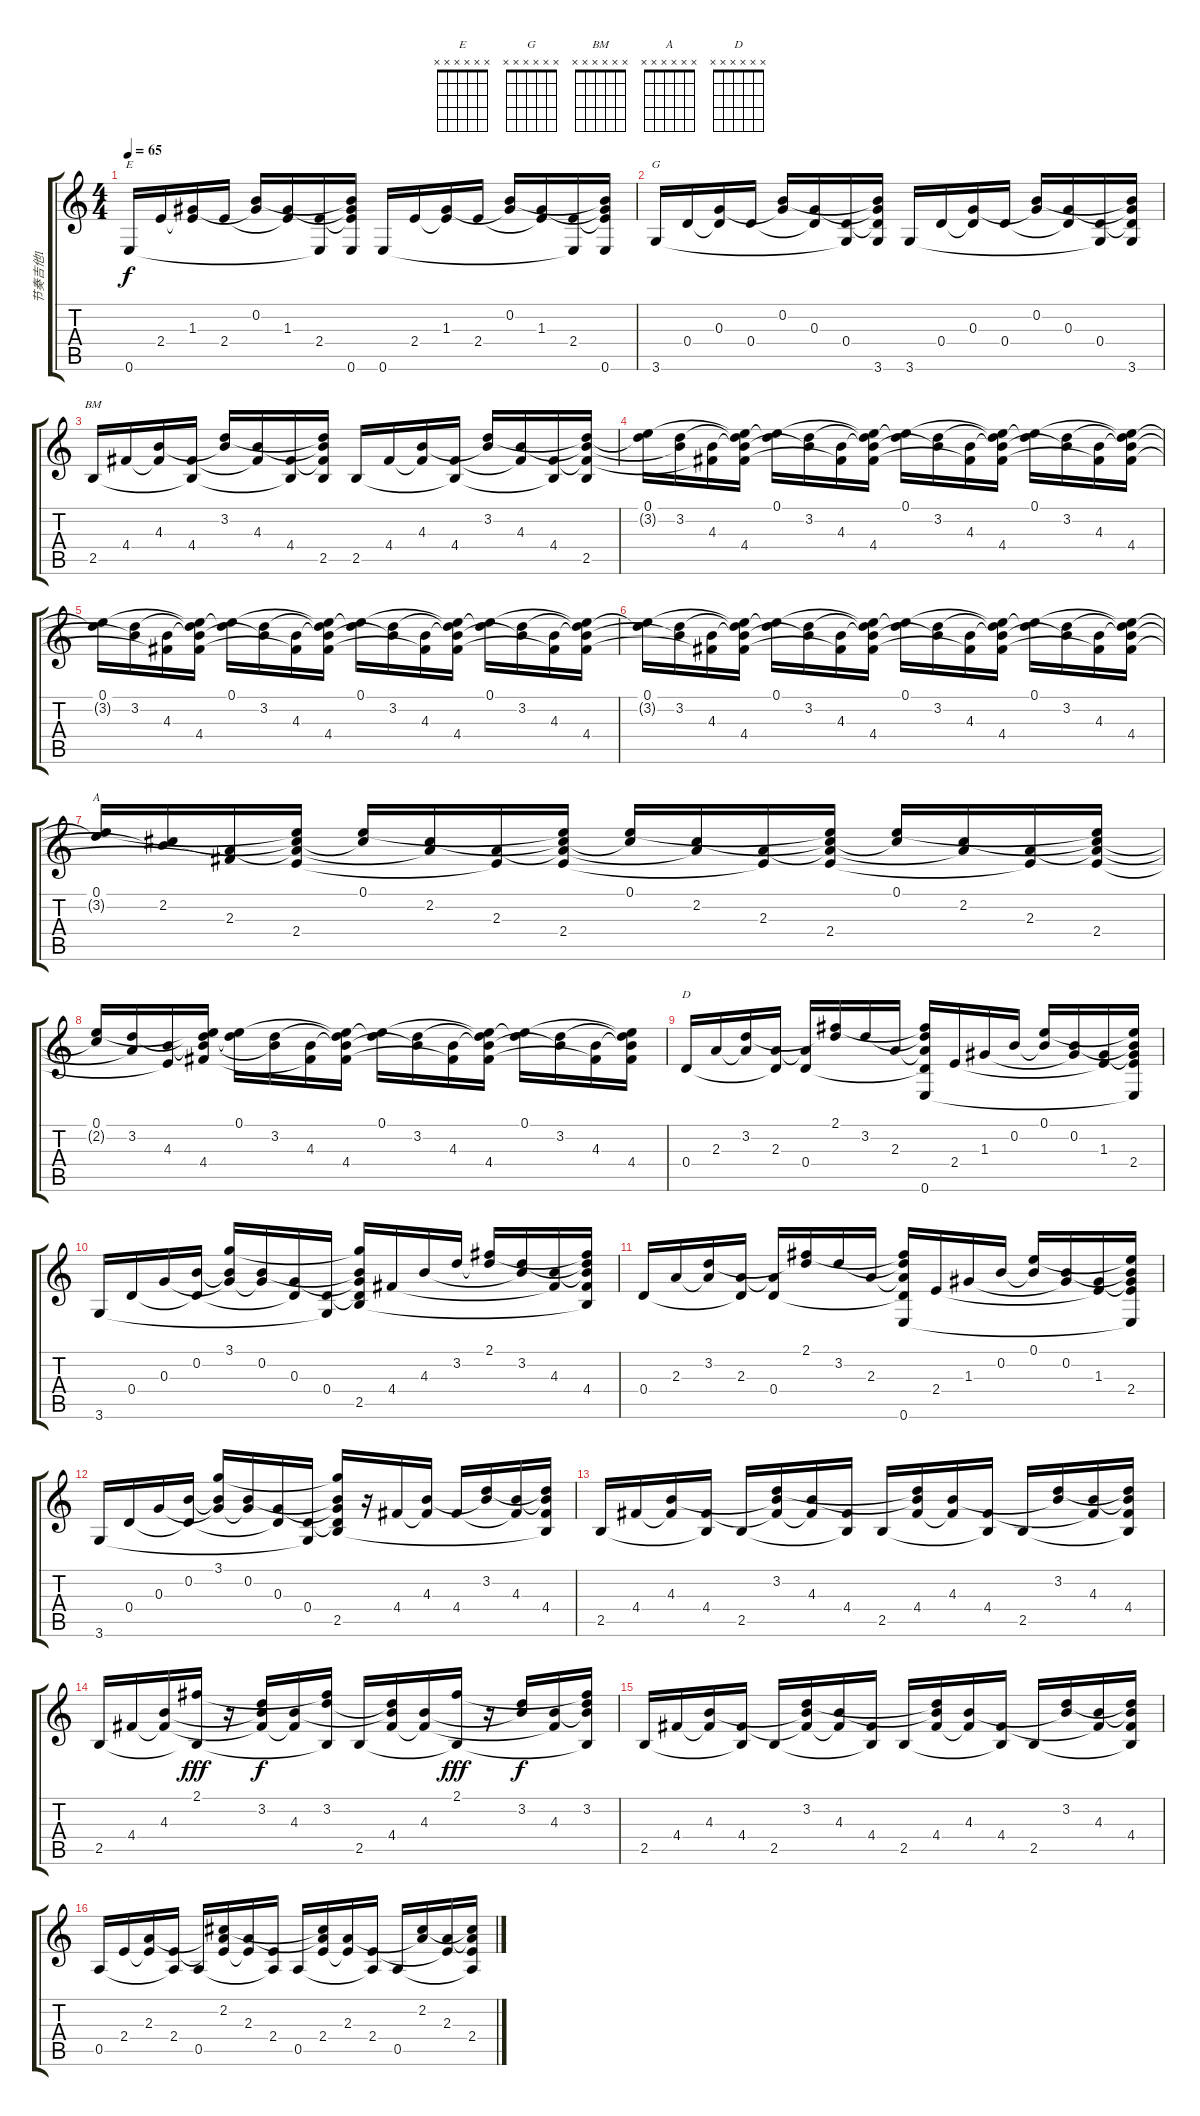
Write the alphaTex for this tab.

\track ("节奏吉他1" "节奏吉他1") {instrument electricguitarclean}
\staff {score tabs}
\tuning (E4 B3 G3 D3 A2 E2) {hide}
\chord ("E" x x x x x x) {firstfret 0}
\chord ("G" x x x x x x) {firstfret 0}
\chord ("BM" x x x x x x) {firstfret 0}
\chord ("A" x x x x x x) {firstfret 0}
\chord ("D" x x x x x x) {firstfret 0}
\ts (4 4)
\tempo 65
\clef g2
\ks c
0.6.16{ch "E" dy f} 2.4.16 (1.3 2.4{t}).16 2.4.16 (0.2 1.3{t}).16 (1.3 2.4{t}).16 (2.4 0.6{t}).16 (0.2{t} 1.3{t} 2.4{t} 0.6).16 0.6.16 2.4.16 (1.3 2.4{t}).16 2.4.16 (0.2 1.3{t}).16 (1.3 2.4{t}).16 (2.4 0.6{t}).16 (0.2{t} 1.3{t} 2.4{t} 0.6).16 |
3.6.16{ch "G"} 0.4.16 (0.3 0.4{t}).16 0.4.16 (0.2 0.3{t}).16 (0.3 0.4{t}).16 (0.4 3.6{t}).16 (0.2{t} 0.3{t} 0.4{t} 3.6).16 3.6.16 0.4.16 (0.3 0.4{t}).16 0.4.16 (0.2 0.3{t}).16 (0.3 0.4{t}).16 (0.4 3.6{t}).16 (0.2{t} 0.3{t} 0.4{t} 3.6).16 |
2.5.16{ch "BM"} 4.4.16 (4.3 4.4{t}).16 (4.4 2.5{t}).16 (3.2 4.3{t}).16 (4.3 4.4{t}).16 (4.4 2.5{t}).16 (3.2{t} 4.3{t} 4.4{t} 2.5).16 2.5.16 4.4.16 (4.3 4.4{t}).16 (4.4 2.5{t}).16 (3.2 4.3{t}).16 (4.3 4.4{t}).16 (4.4 2.5{t}).16 (3.2{t} 4.3{t} 4.4{t} 2.5).16 |
(0.1 3.2{t}).16 (3.2 4.3{t}).16 (4.3 4.4{t}).16 (0.1{t} 3.2{t} 4.3{t} 4.4).16 (0.1 3.2{t}).16 (3.2 4.3{t}).16 (4.3 4.4{t}).16 (0.1{t} 3.2{t} 4.3{t} 4.4).16 (0.1 3.2{t}).16 (3.2 4.3{t}).16 (4.3 4.4{t}).16 (0.1{t} 3.2{t} 4.3{t} 4.4).16 (0.1 3.2{t}).16 (3.2 4.3{t}).16 (4.3 4.4{t}).16 (0.1{t} 3.2{t} 4.3{t} 4.4).16 |
(0.1 3.2{t}).16 (3.2 4.3{t}).16 (4.3 4.4{t}).16 (0.1{t} 3.2{t} 4.3{t} 4.4).16 (0.1 3.2{t}).16 (3.2 4.3{t}).16 (4.3 4.4{t}).16 (0.1{t} 3.2{t} 4.3{t} 4.4).16 (0.1 3.2{t}).16 (3.2 4.3{t}).16 (4.3 4.4{t}).16 (0.1{t} 3.2{t} 4.3{t} 4.4).16 (0.1 3.2{t}).16 (3.2 4.3{t}).16 (4.3 4.4{t}).16 (0.1{t} 3.2{t} 4.3{t} 4.4).16 |
(0.1 3.2{t}).16 (3.2 4.3{t}).16 (4.3 4.4{t}).16 (0.1{t} 3.2{t} 4.3{t} 4.4).16 (0.1 3.2{t}).16 (3.2 4.3{t}).16 (4.3 4.4{t}).16 (0.1{t} 3.2{t} 4.3{t} 4.4).16 (0.1 3.2{t}).16 (3.2 4.3{t}).16 (4.3 4.4{t}).16 (0.1{t} 3.2{t} 4.3{t} 4.4).16 (0.1 3.2{t}).16 (3.2 4.3{t}).16 (4.3 4.4{t}).16 (0.1{t} 3.2{t} 4.3{t} 4.4).16 |
(0.1 3.2{t}).16{ch "A"} (2.2 4.3{t}).16 (2.3 4.4{t}).16 (0.1{t} 2.2{t} 2.3{t} 2.4).16 (0.1 2.2{t}).16 (2.2 2.3{t}).16 (2.3 2.4{t}).16 (0.1{t} 2.2{t} 2.3{t} 2.4).16 (0.1 2.2{t}).16 (2.2 2.3{t}).16 (2.3 2.4{t}).16 (0.1{t} 2.2{t} 2.3{t} 2.4).16 (0.1 2.2{t}).16 (2.2 2.3{t}).16 (2.3 2.4{t}).16 (0.1{t} 2.2{t} 2.3{t} 2.4).16 |
(0.1 2.2{t}).16 (3.2 2.3{t}).16 (4.3 2.4{t}).16 (0.1{t} 3.2{t} 4.3{t} 4.4).16 (0.1 3.2{t}).16 (3.2 4.3{t}).16 (4.3 4.4{t}).16 (0.1{t} 3.2{t} 4.3{t} 4.4).16 (0.1 3.2{t}).16 (3.2 4.3{t}).16 (4.3 4.4{t}).16 (0.1{t} 3.2{t} 4.3{t} 4.4).16 (0.1 3.2{t}).16 (3.2 4.3{t}).16 (4.3 4.4{t}).16 (0.1{t} 3.2{t} 4.3{t} 4.4).16 |
0.4.16{ch "D"} 2.3.16 (3.2 2.3{t}).16 (2.3 0.4{t}).16 (2.3{t} 0.4).16 (2.1 3.2{t}).16 3.2.16 2.3.16 (2.1{t} 3.2{t} 2.3{t} 0.4{t} 0.6).16 2.4.16 1.3.16 0.2.16 (0.1 0.2{t}).16 (0.2 1.3{t}).16 (1.3 2.4{t}).16 (0.1{t} 0.2{t} 1.3{t} 2.4 0.6{t}).16 |
3.6.16 0.4.16 0.3.16 (0.2 0.4{t}).16 (3.1 0.2{t} 0.3{t}).16 (0.2 0.3{t}).16 (0.3 0.4{t}).16 (0.4 3.6{t}).16 (3.1{t} 0.2{t} 0.3{t} 0.4{t} 2.5).16 4.4.16 4.3.16 3.2.16 (2.1 3.2{t}).16 (3.2 4.3{t}).16 (4.3 4.4{t}).16 (2.1{t} 3.2{t} 4.3{t} 4.4 2.5{t}).16 |
0.4.16 2.3.16 (3.2 2.3{t}).16 (2.3 0.4{t}).16 (2.3{t} 0.4).16 (2.1 3.2{t}).16 3.2.16 2.3.16 (2.1{t} 3.2{t} 2.3{t} 0.4{t} 0.6).16 2.4.16 1.3.16 0.2.16 (0.1 0.2{t}).16 (0.2 1.3{t}).16 (1.3 2.4{t}).16 (0.1{t} 0.2{t} 1.3{t} 2.4 0.6{t}).16 |
3.6.16 0.4.16 0.3.16 (0.2 0.4{t}).16 (3.1 0.2{t} 0.3{t}).16 (0.2 0.3{t}).16 (0.3 0.4{t}).16 (0.4 3.6{t}).16 (3.1{t} 0.2{t} 0.3{t} 0.4{t} 2.5).16 r.16 4.4.16 (4.3 4.4{t}).16 4.4.16 (3.2 4.3{t}).16 (4.3 4.4{t}).16 (3.2{t} 4.3{t} 4.4 2.5{t}).16 |
2.5.16 4.4.16 (4.3 4.4{t}).16 (4.4 2.5{t}).16 2.5.16 (3.2 4.3{t} 4.4{t}).16 (4.3 4.4{t}).16 (4.4 2.5{t}).16 2.5.16 (3.2{t} 4.3{t} 4.4).16 (4.3 4.4{t}).16 (4.4 2.5{t}).16 2.5.16 (3.2 4.3{t}).16 (4.3 4.4{t}).16 (3.2{t} 4.3{t} 4.4 2.5{t}).16 |
2.5.16 4.4.16 (4.3 4.4{t}).16 (2.1 2.5{t}).16{dy fff} r.16 (3.2 4.3{t} 4.4{t}).16{dy f} (4.3 4.4{t}).16 (2.1{t} 3.2 2.5{t}).16 2.5.16 (3.2{t} 4.3{t} 4.4).16 (4.3 4.4{t}).16 (2.1 2.5{t}).16{dy fff} r.16 (3.2 4.3{t}).16{dy f} (4.3 4.4{t}).16 (2.1{t} 3.2 4.3{t} 2.5{t}).16 |
2.5.16 4.4.16 (4.3 4.4{t}).16 (4.4 2.5{t}).16 2.5.16 (3.2 4.3{t} 4.4{t}).16 (4.3 4.4{t}).16 (4.4 2.5{t}).16 2.5.16 (3.2{t} 4.3{t} 4.4).16 (4.3 4.4{t}).16 (4.4 2.5{t}).16 2.5.16 (3.2 4.3{t}).16 (4.3 4.4{t}).16 (3.2{t} 4.3{t} 4.4 2.5{t}).16 |
0.5.16 2.4.16 (2.3 2.4{t}).16 (2.4 0.5{t}).16 0.5.16 (2.2 2.3{t} 2.4{t}).16 (2.3 2.4{t}).16 (2.4 0.5{t}).16 0.5.16 (2.2{t} 2.3{t} 2.4).16 (2.3 2.4{t}).16 (2.4 0.5{t}).16 0.5.16 (2.2 2.3{t}).16 (2.3 2.4{t}).16 (2.2{t} 2.3{t} 2.4 0.5{t}).16
